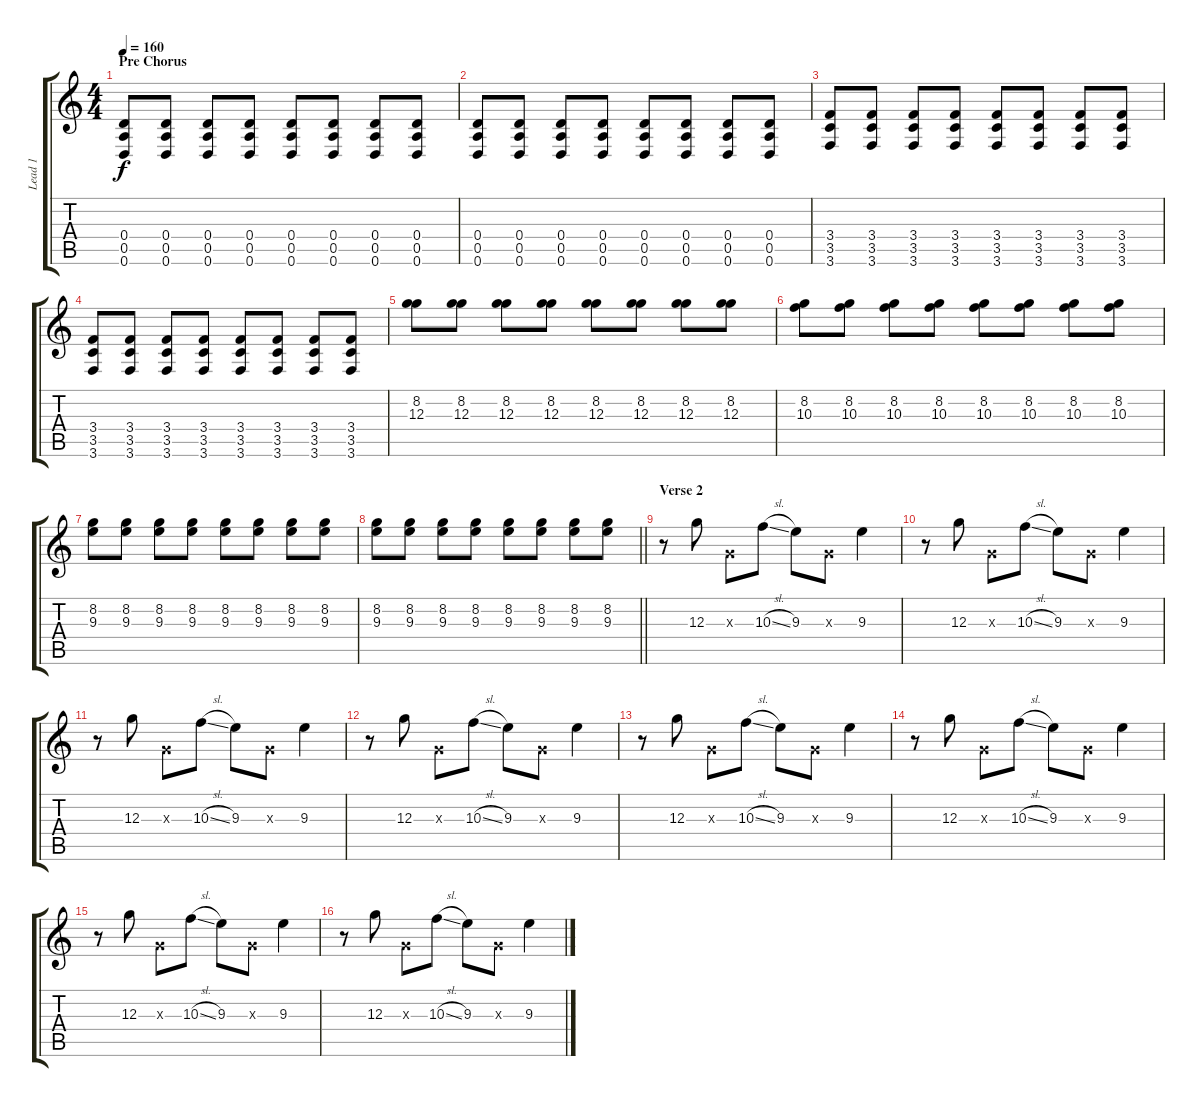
\track ("Lead 1" "Lead 1") {instrument overdrivenguitar}
\staff {score tabs}
\tuning (E4 B3 G3 D3 A2 D2) {hide}
\ts (4 4)
\section ("" "Pre Chorus")
\tempo 160
\clef g2
\ks c
(0.4 0.5 0.6).8{dy f} (0.4 0.5 0.6).8 (0.4 0.5 0.6).8 (0.4 0.5 0.6).8 (0.4 0.5 0.6).8 (0.4 0.5 0.6).8 (0.4 0.5 0.6).8 (0.4 0.5 0.6).8 |
(0.4 0.5 0.6).8 (0.4 0.5 0.6).8 (0.4 0.5 0.6).8 (0.4 0.5 0.6).8 (0.4 0.5 0.6).8 (0.4 0.5 0.6).8 (0.4 0.5 0.6).8 (0.4 0.5 0.6).8 |
(3.4 3.5 3.6).8 (3.4 3.5 3.6).8 (3.4 3.5 3.6).8 (3.4 3.5 3.6).8 (3.4 3.5 3.6).8 (3.4 3.5 3.6).8 (3.4 3.5 3.6).8 (3.4 3.5 3.6).8 |
(3.4 3.5 3.6).8 (3.4 3.5 3.6).8 (3.4 3.5 3.6).8 (3.4 3.5 3.6).8 (3.4 3.5 3.6).8 (3.4 3.5 3.6).8 (3.4 3.5 3.6).8 (3.4 3.5 3.6).8 |
(8.2 12.3).8 (8.2 12.3).8 (8.2 12.3).8 (8.2 12.3).8 (8.2 12.3).8 (8.2 12.3).8 (8.2 12.3).8 (8.2 12.3).8 |
(8.2 10.3).8 (8.2 10.3).8 (8.2 10.3).8 (8.2 10.3).8 (8.2 10.3).8 (8.2 10.3).8 (8.2 10.3).8 (8.2 10.3).8 |
(8.2 9.3).8 (8.2 9.3).8 (8.2 9.3).8 (8.2 9.3).8 (8.2 9.3).8 (8.2 9.3).8 (8.2 9.3).8 (8.2 9.3).8 |
\barLineRight lightlight
(8.2 9.3).8 (8.2 9.3).8 (8.2 9.3).8 (8.2 9.3).8 (8.2 9.3).8 (8.2 9.3).8 (8.2 9.3).8 (8.2 9.3).8 |
\section ("" "Verse 2")
r.8 12.3.8 0.3{x}.8 10.3{sl}.8 9.3.8 0.3{x}.8 9.3.4 |
r.8 12.3.8 0.3{x}.8 10.3{sl}.8 9.3.8 0.3{x}.8 9.3.4 |
r.8 12.3.8 0.3{x}.8 10.3{sl}.8 9.3.8 0.3{x}.8 9.3.4 |
r.8 12.3.8 0.3{x}.8 10.3{sl}.8 9.3.8 0.3{x}.8 9.3.4 |
r.8 12.3.8 0.3{x}.8 10.3{sl}.8 9.3.8 0.3{x}.8 9.3.4 |
r.8 12.3.8 0.3{x}.8 10.3{sl}.8 9.3.8 0.3{x}.8 9.3.4 |
r.8 12.3.8 0.3{x}.8 10.3{sl}.8 9.3.8 0.3{x}.8 9.3.4 |
r.8 12.3.8 0.3{x}.8 10.3{sl}.8 9.3.8 0.3{x}.8 9.3.4
